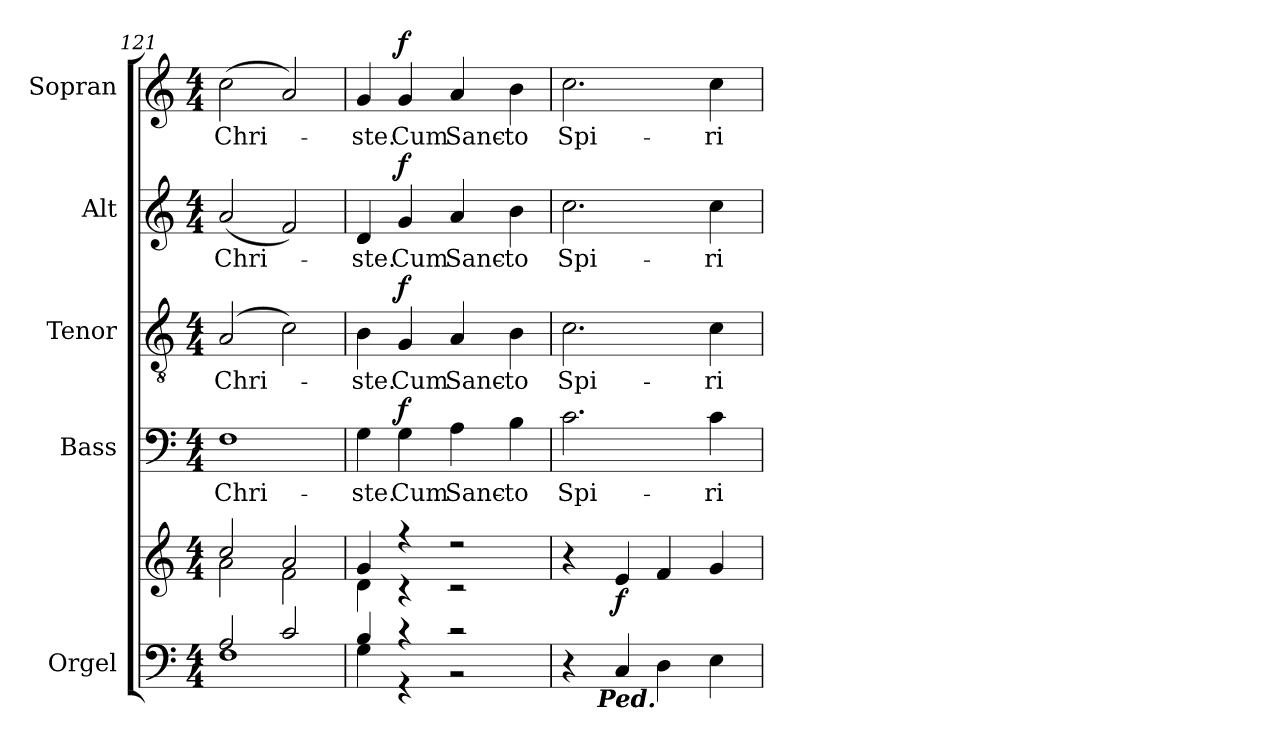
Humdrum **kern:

**kern	**kern	**dynam	**kern	**text	**dynam	**kern	**text	**dynam	**kern	**text	**dynam	**kern	**text	**dynam
*part5	*part5	*part5	*part4	*part4	*part4	*part3	*part3	*part3	*part2	*part2	*part2	*part1	*part1	*part1
*staff6	*staff5	*staff5/6	*staff4	*staff4	*staff4	*staff3	*staff3	*staff3	*staff2	*staff2	*staff2	*staff1	*staff1	*staff1
*I"Orgel	*	*	*I"Bass	*	*	*I"Tenor	*	*	*I"Alt	*	*	*I"Sopran	*	*
*I'Org.	*	*	*I'B.	*	*	*I'T.	*	*	*I'A.	*	*	*I'S.	*	*
*clefF4	*clefG2	*	*clefF4	*	*	*clefGv2	*	*	*clefG2	*	*	*clefG2	*	*
*k[]	*k[]	*	*k[]	*	*	*k[]	*	*	*k[]	*	*	*k[]	*	*
*C:	*C:	*	*C:	*	*	*C:	*	*	*C:	*	*	*C:	*	*
*M4/4	*M4/4	*	*M4/4	*	*	*M4/4	*	*	*M4/4	*	*	*M4/4	*	*
=121	=121	=121	=121	=121	=121	=121	=121	=121	=121	=121	=121	=121	=121	=121
*^	*^	*	*	*	*	*	*	*	*	*	*	*	*	*
!	!	!	!	!	!	!LO:LY:b	!	!	!LO:LY:b	!	!	!LO:LY:b	!	!	!LO:LY:b	!
2A/	1F	2cc/	2a\	.	1F	Chri-	.	(2A/	Chri-	.	(<2a/	Chri-	.	(>2cc\	Chri-	.
2c/	.	2a/	2f\	.	.	.	.	2c\)	.	.	2f/)	.	.	2a/)	.	.
=122	=122	=122	=122	=122	=122	=122	=122	=122	=122	=122	=122	=122	=122	=122	=122	=122
!	!	!	!	!	!	!LO:LY:b	!	!	!LO:LY:b	!	!	!LO:LY:b	!	!	!LO:LY:b	!
4B/	4G\	4g/	4d\	.	4G\	-ste.	.	4B\	-ste.	.	4d/	-ste.	.	4g/	-ste.	.
!	!	!	!	!	!	!LO:LY:b	!LO:DY:a	!	!LO:LY:b	!LO:DY:a	!	!LO:LY:b	!LO:DY:a	!	!LO:LY:b	!LO:DY:a
4r	4r	4r	4r	.	4G\	Cum	f	4G/	Cum	f	4g/	Cum	f	4g/	Cum	f
!	!	!	!	!	!	!LO:LY:b	!	!	!LO:LY:b	!	!	!LO:LY:b	!	!	!LO:LY:b	!
2r	2r	2r	2r	.	4A\	Sanc-	.	4A/	Sanc-	.	4a/	Sanc-	.	4a/	Sanc-	.
!	!	!	!	!	!	!LO:LY:b	!	!	!LO:LY:b	!	!	!LO:LY:b	!	!	!LO:LY:b	!
.	.	.	.	.	4B\	-to	.	4B\	-to	.	4b\	-to	.	4b\	-to	.
*	*	*v	*v	*	*	*	*	*	*	*	*	*	*	*	*	*
!!LO:PB:g=z
=123	=123	=123	=123	=123	=123	=123	=123	=123	=123	=123	=123	=123	=123	=123	=123
!	!	!	!	!	!LO:LY:b	!	!	!LO:LY:b	!	!	!LO:LY:b	!	!	!LO:LY:b	!
4r	8.ryy	4r	.	2.c\	Spi-	.	2.c\	Spi-	.	2.cc\	Spi-	.	2.cc\	Spi-	.
!	!LO:TX:b:Bi:t=Ped.	!	!	!	!	!	!	!	!	!	!	!	!	!	!
.	2ryy	.	.	.	.	.	.	.	.	.	.	.	.	.	.
!	!	!	!LO:DY:b	!	!	!	!	!	!	!	!	!	!	!	!
4C/	.	4e/	f	.	.	.	.	.	.	.	.	.	.	.	.
4D\	.	4f/	.	.	.	.	.	.	.	.	.	.	.	.	.
.	4ryy	.	.	.	.	.	.	.	.	.	.	.	.	.	.
!	!	!	!	!	!LO:LY:b	!	!	!LO:LY:b	!	!	!LO:LY:b	!	!	!LO:LY:b	!
4E\	.	4g/	.	4c\	-ri-	.	4c\	-ri-	.	4cc\	-ri-	.	4cc\	-ri-	.
.	16ryy	.	.	.	.	.	.	.	.	.	.	.	.	.	.
*v	*v	*	*	*	*	*	*	*	*	*	*	*	*	*	*
=	=	=	=	=	=	=	=	=	=	=	=	=	=	=
*-	*-	*-	*-	*-	*-	*-	*-	*-	*-	*-	*-	*-	*-	*-
